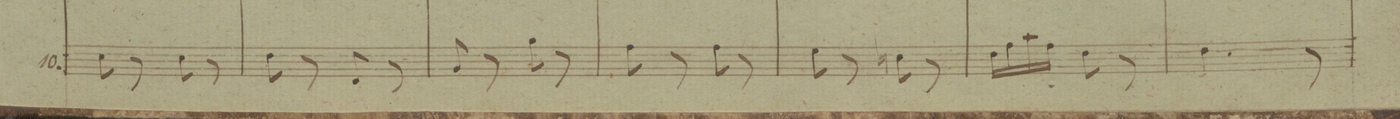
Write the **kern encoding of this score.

**kern	**fba
*I"Organo et Baſso	*
*clefF4	*
*k[b-e-]	*
*M2/4	*
8E-\	.
8r	.
8E-\	.
8r	.
=16	=16
8F\	.
8r	.
8FF/	.
8r	.
=17	=17
8BB-/	.
8r	.
8B-\	.
8r	.
=18	=18
8A\	.
8r	.
8A\	.
8r	.
=19	=19
8G\	.
8r	.
8En\	.
8r	.
=20	=20
16F\LL	.
16A\	.
16c\	.
16A\JJ	.
8F\	.
8r	.
=21	=21
4.F\	.
8r	.
=22	=22
*-	*-
